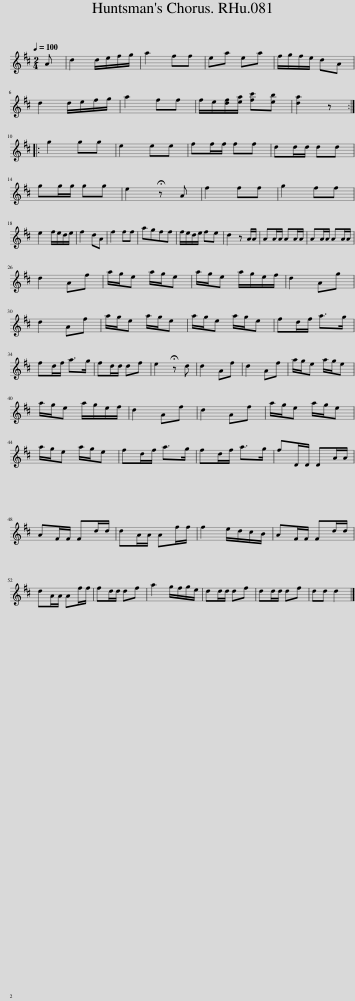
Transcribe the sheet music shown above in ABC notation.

X:1
L:1/8
Q:1/4=100
M:2/4
I:linebreak $
K:D
V:1 treble
V:1
 A | d2 d/e/f/g/ | a2 ff | ea ea | f/g/f/e/ dA |$ %5
 d2 d/e/f/g/ | a2 ff | f/e/[df]/[ea]/ [fc'][eb] | [da]2 z ::$ g2 gg | %10
 e2 ee | ff/f/ ff | dd/d/ dd |$ gg/g/ gg | e2 !fermata!z A | %15
 f2 ff | g2 ff |$ e2 f/e/d/e/ | f2 dA | f2 ff | %20
 agff | f/e/d/e/ fe | d2 z A/A/ | AA/A/ AA/A/ | AA/A/ AA/A/ |$ %25
 d2 Af | a/g/e a/g/e | a/g/e a/g/e/f/ | d2 Ag |$ d2 Af | %30
 a/g/e a/g/e | a/g/e a/g/e | fd/f/ a>g |$ fd/f/ a>g | fd/d/ df | %35
 e2 !fermata!z d | d2 Af | d2 Af | a/g/e a/g/e |$ a/g/e a/g/e/f/ | %40
 d2 Af | d2 Af | a/g/e a/g/e |$ a/g/e a/g/e | fd/f/ a>g | %45
 fd/f/ a>g | fD/D/ DA/A/ |$ AF/F/ Fd/d/ | dA/A/ Af/f/ | f2 e/d/c/B/ | %50
 AF/F/ Fd/d/ |$ dA/A/ Af/f/ | fd/d/ df | a2 g/f/g/e/ | dd/d/ df | %55
 dd/d/ df | dd d2 |] %57
